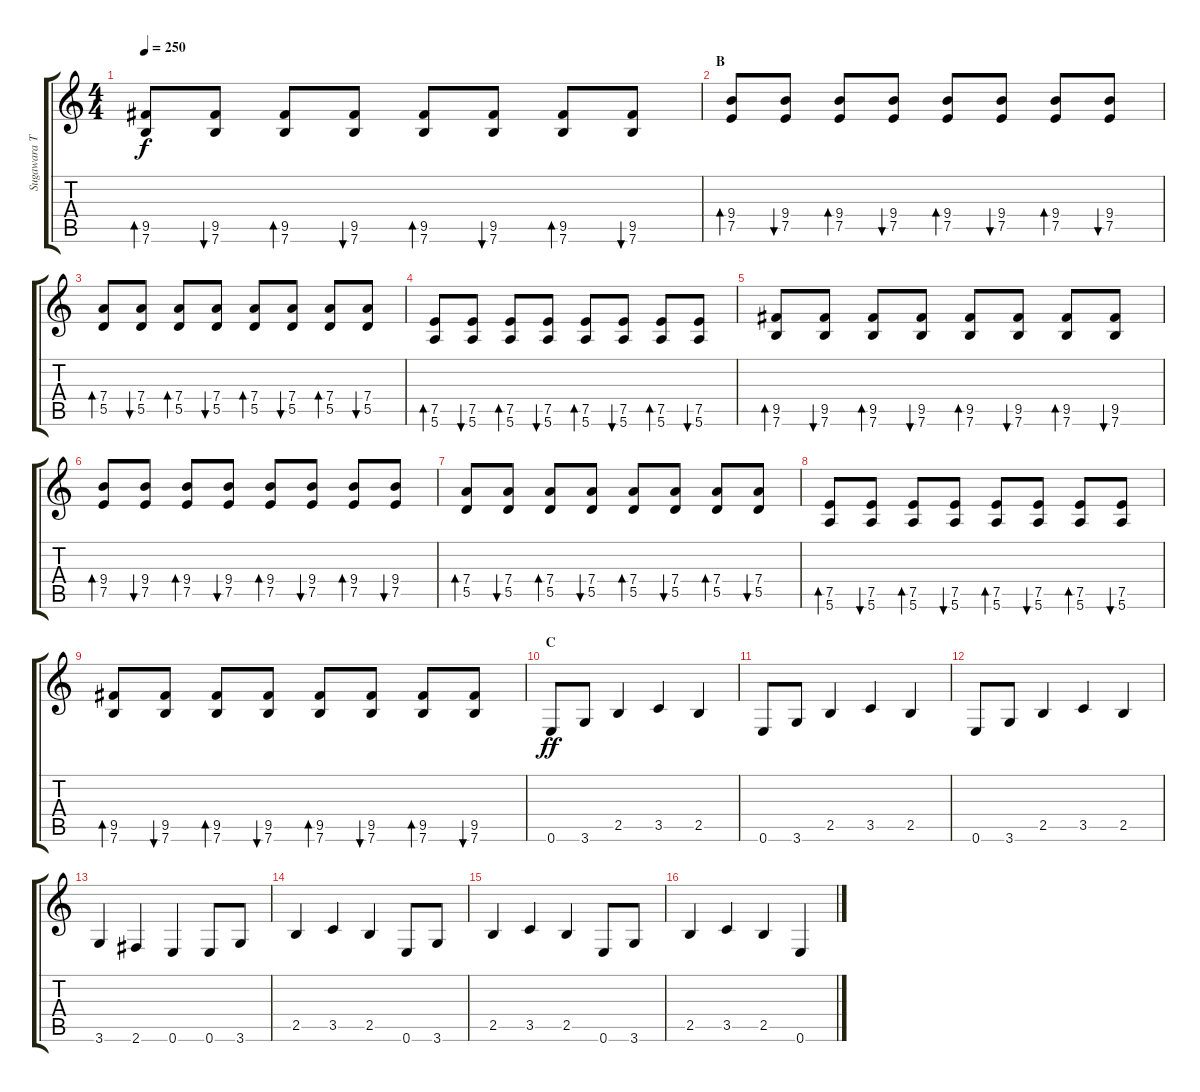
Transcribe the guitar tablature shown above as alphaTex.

\track ("Sugawara Takuro-E.GUITAR II" "Sugawara T") {instrument distortionguitar}
\staff {score tabs}
\tuning (E4 B3 G3 D3 A2 E2) {hide}
\ts (4 4)
\tempo 250
\clef g2
\ks c
(9.5 7.6).8{bd 240 dy f} (9.5 7.6).8{bu 240} (9.5 7.6).8{bd 240} (9.5 7.6).8{bu 240} (9.5 7.6).8{bd 240} (9.5 7.6).8{bu 240} (9.5 7.6).8{bd 240} (9.5 7.6).8{bu 240} |
\section ("" "B")
(9.4 7.5).8{bd 240} (9.4 7.5).8{bu 240} (9.4 7.5).8{bd 240} (9.4 7.5).8{bu 240} (9.4 7.5).8{bd 240} (9.4 7.5).8{bu 240} (9.4 7.5).8{bd 240} (9.4 7.5).8{bu 240} |
(7.4 5.5).8{bd 240} (7.4 5.5).8{bu 240} (7.4 5.5).8{bd 240} (7.4 5.5).8{bu 240} (7.4 5.5).8{bd 240} (7.4 5.5).8{bu 240} (7.4 5.5).8{bd 240} (7.4 5.5).8{bu 240} |
(7.5 5.6).8{bd 240} (7.5 5.6).8{bu 240} (7.5 5.6).8{bd 240} (7.5 5.6).8{bu 240} (7.5 5.6).8{bd 240} (7.5 5.6).8{bu 240} (7.5 5.6).8{bd 240} (7.5 5.6).8{bu 240} |
(9.5 7.6).8{bd 240} (9.5 7.6).8{bu 240} (9.5 7.6).8{bd 240} (9.5 7.6).8{bu 240} (9.5 7.6).8{bd 240} (9.5 7.6).8{bu 240} (9.5 7.6).8{bd 240} (9.5 7.6).8{bu 240} |
(9.4 7.5).8{bd 240} (9.4 7.5).8{bu 240} (9.4 7.5).8{bd 240} (9.4 7.5).8{bu 240} (9.4 7.5).8{bd 240} (9.4 7.5).8{bu 240} (9.4 7.5).8{bd 240} (9.4 7.5).8{bu 240} |
(7.4 5.5).8{bd 240} (7.4 5.5).8{bu 240} (7.4 5.5).8{bd 240} (7.4 5.5).8{bu 240} (7.4 5.5).8{bd 240} (7.4 5.5).8{bu 240} (7.4 5.5).8{bd 240} (7.4 5.5).8{bu 240} |
(7.5 5.6).8{bd 240} (7.5 5.6).8{bu 240} (7.5 5.6).8{bd 240} (7.5 5.6).8{bu 240} (7.5 5.6).8{bd 240} (7.5 5.6).8{bu 240} (7.5 5.6).8{bd 240} (7.5 5.6).8{bu 240} |
(9.5 7.6).8{bd 240} (9.5 7.6).8{bu 240} (9.5 7.6).8{bd 240} (9.5 7.6).8{bu 240} (9.5 7.6).8{bd 240} (9.5 7.6).8{bu 240} (9.5 7.6).8{bd 240} (9.5 7.6).8{bu 240} |
\section ("" "C")
0.6.8{dy ff} 3.6.8 2.5.4 3.5.4 2.5.4 |
0.6.8 3.6.8 2.5.4 3.5.4 2.5.4 |
0.6.8 3.6.8 2.5.4 3.5.4 2.5.4 |
3.6.4 2.6.4 0.6.4 0.6.8 3.6.8 |
2.5.4 3.5.4 2.5.4 0.6.8 3.6.8 |
2.5.4 3.5.4 2.5.4 0.6.8 3.6.8 |
2.5.4 3.5.4 2.5.4 0.6.4
